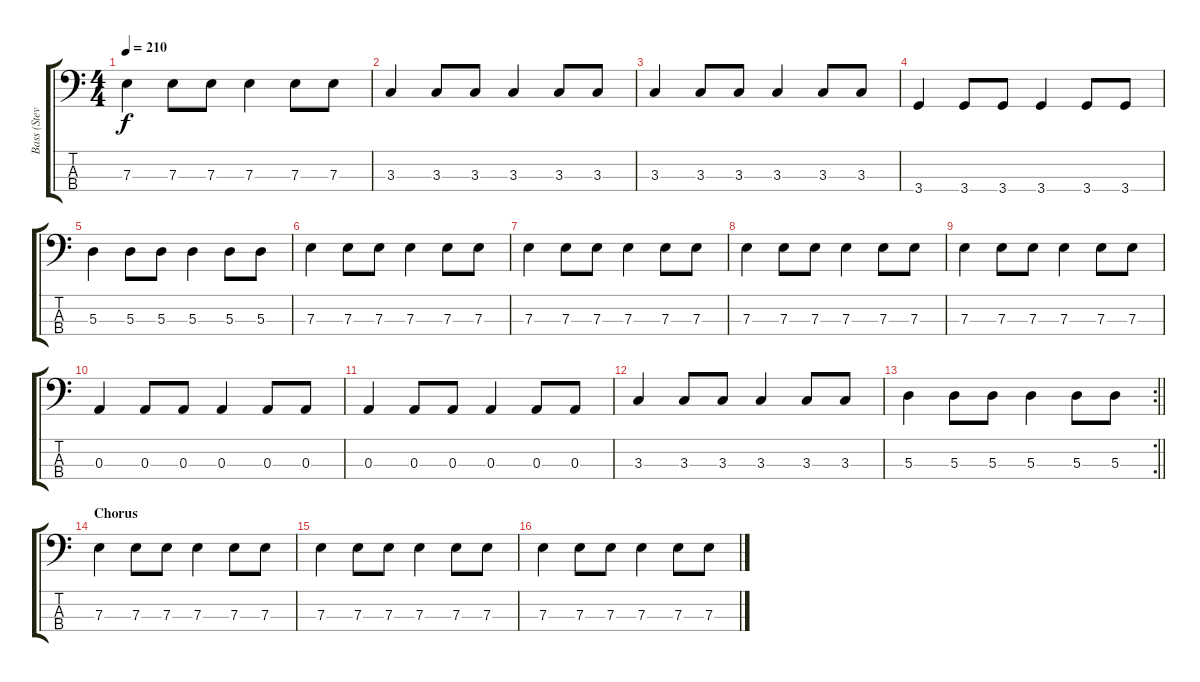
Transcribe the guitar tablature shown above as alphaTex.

\track ("Bass (Steve Harris)" "Bass (Stev") {instrument electricbassfinger}
\staff {score tabs}
\tuning (G2 D2 A1 E1) {hide}
\ts (4 4)
\tempo 210
\clef f4
\ks c
7.3.4{dy f} 7.3.8 7.3.8 7.3.4 7.3.8 7.3.8 |
3.3.4 3.3.8 3.3.8 3.3.4 3.3.8 3.3.8 |
3.3.4 3.3.8 3.3.8 3.3.4 3.3.8 3.3.8 |
3.4.4 3.4.8 3.4.8 3.4.4 3.4.8 3.4.8 |
5.3.4 5.3.8 5.3.8 5.3.4 5.3.8 5.3.8 |
7.3.4 7.3.8 7.3.8 7.3.4 7.3.8 7.3.8 |
7.3.4 7.3.8 7.3.8 7.3.4 7.3.8 7.3.8 |
7.3.4 7.3.8 7.3.8 7.3.4 7.3.8 7.3.8 |
7.3.4 7.3.8 7.3.8 7.3.4 7.3.8 7.3.8 |
0.3.4 0.3.8 0.3.8 0.3.4 0.3.8 0.3.8 |
0.3.4 0.3.8 0.3.8 0.3.4 0.3.8 0.3.8 |
3.3.4 3.3.8 3.3.8 3.3.4 3.3.8 3.3.8 |
\rc 2
\barLineRight lightlight
5.3.4 5.3.8 5.3.8 5.3.4 5.3.8 5.3.8 |
\section ("" "Chorus")
7.3.4 7.3.8 7.3.8 7.3.4 7.3.8 7.3.8 |
7.3.4 7.3.8 7.3.8 7.3.4 7.3.8 7.3.8 |
7.3.4 7.3.8 7.3.8 7.3.4 7.3.8 7.3.8
